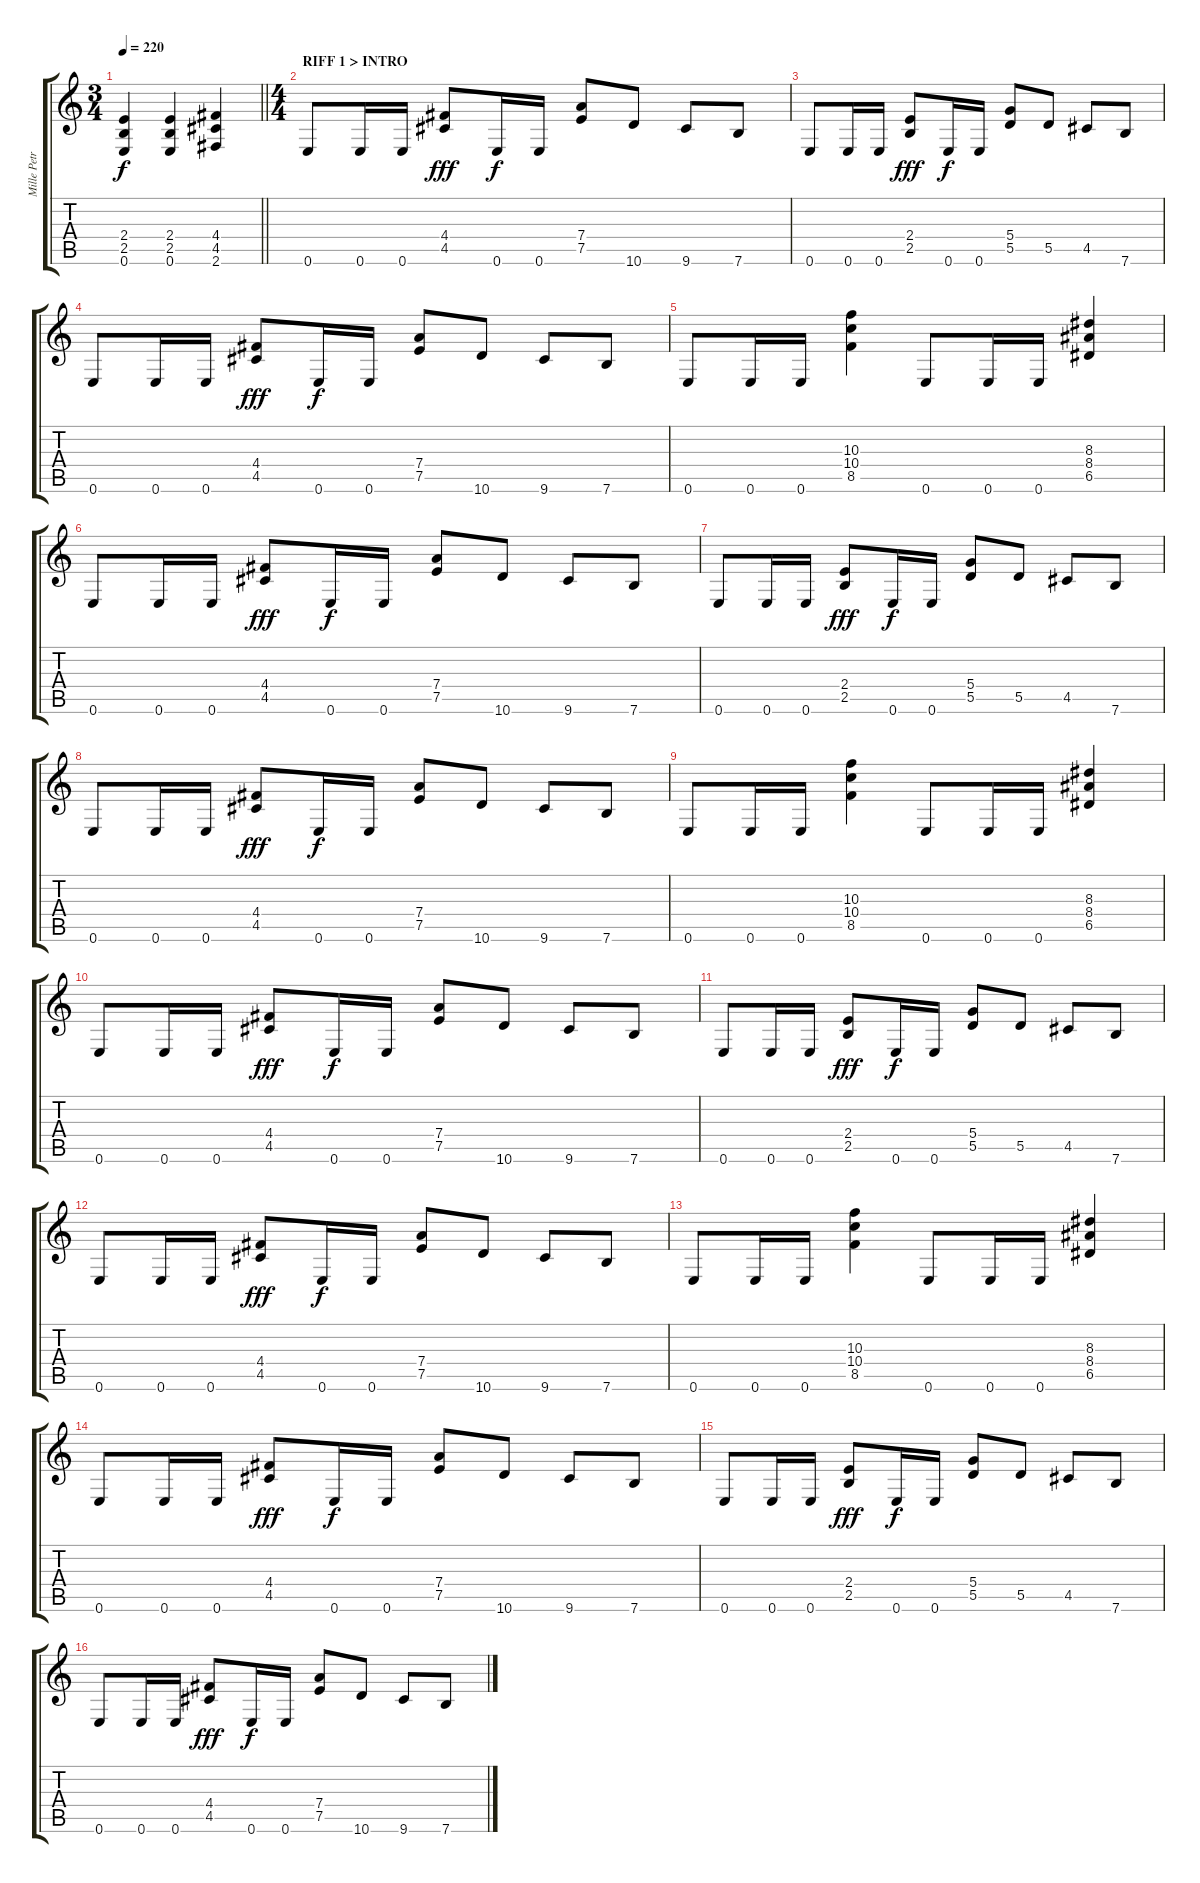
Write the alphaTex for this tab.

\track ("Mille Petrozza" "Mille Petr") {instrument distortionguitar}
\staff {score tabs}
\tuning (E4 B3 G3 D3 A2 E2) {hide}
\ts (3 4)
\tempo 220
\clef g2
\barLineRight lightlight
\ks c
(2.4 2.5 0.6).4{dy f instrument distortionguitar} (2.4 2.5 0.6).4 (4.4 4.5 2.6).4 |
\ts (4 4)
\section ("" "RIFF 1 > INTRO")
0.6.8 0.6.16 0.6.16 (4.4 4.5).8{dy fff} 0.6.16{dy f} 0.6.16 (7.4 7.5).8 10.6.8 9.6.8 7.6.8 |
0.6.8 0.6.16 0.6.16 (2.4 2.5).8{dy fff} 0.6.16{dy f} 0.6.16 (5.4 5.5).8 5.5.8 4.5.8 7.6.8 |
0.6.8 0.6.16 0.6.16 (4.4 4.5).8{dy fff} 0.6.16{dy f} 0.6.16 (7.4 7.5).8 10.6.8 9.6.8 7.6.8 |
0.6.8 0.6.16 0.6.16 (10.3 10.4 8.5).4 0.6.8 0.6.16 0.6.16 (8.3 8.4 6.5).4 |
0.6.8 0.6.16 0.6.16 (4.4 4.5).8{dy fff} 0.6.16{dy f} 0.6.16 (7.4 7.5).8 10.6.8 9.6.8 7.6.8 |
0.6.8 0.6.16 0.6.16 (2.4 2.5).8{dy fff} 0.6.16{dy f} 0.6.16 (5.4 5.5).8 5.5.8 4.5.8 7.6.8 |
0.6.8 0.6.16 0.6.16 (4.4 4.5).8{dy fff} 0.6.16{dy f} 0.6.16 (7.4 7.5).8 10.6.8 9.6.8 7.6.8 |
0.6.8 0.6.16 0.6.16 (10.3 10.4 8.5).4 0.6.8 0.6.16 0.6.16 (8.3 8.4 6.5).4 |
0.6.8 0.6.16 0.6.16 (4.4 4.5).8{dy fff} 0.6.16{dy f} 0.6.16 (7.4 7.5).8 10.6.8 9.6.8 7.6.8 |
0.6.8 0.6.16 0.6.16 (2.4 2.5).8{dy fff} 0.6.16{dy f} 0.6.16 (5.4 5.5).8 5.5.8 4.5.8 7.6.8 |
0.6.8 0.6.16 0.6.16 (4.4 4.5).8{dy fff} 0.6.16{dy f} 0.6.16 (7.4 7.5).8 10.6.8 9.6.8 7.6.8 |
0.6.8 0.6.16 0.6.16 (10.3 10.4 8.5).4 0.6.8 0.6.16 0.6.16 (8.3 8.4 6.5).4 |
0.6.8 0.6.16 0.6.16 (4.4 4.5).8{dy fff} 0.6.16{dy f} 0.6.16 (7.4 7.5).8 10.6.8 9.6.8 7.6.8 |
0.6.8 0.6.16 0.6.16 (2.4 2.5).8{dy fff} 0.6.16{dy f} 0.6.16 (5.4 5.5).8 5.5.8 4.5.8 7.6.8 |
0.6.8 0.6.16 0.6.16 (4.4 4.5).8{dy fff} 0.6.16{dy f} 0.6.16 (7.4 7.5).8 10.6.8 9.6.8 7.6.8
